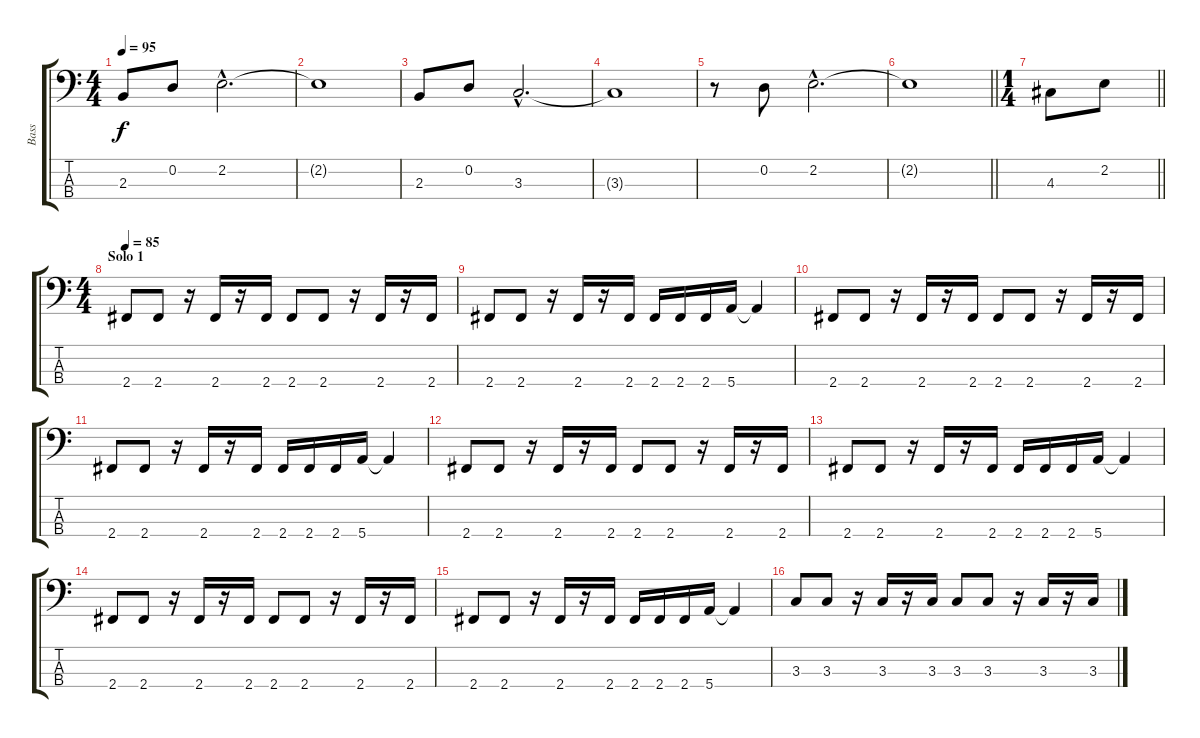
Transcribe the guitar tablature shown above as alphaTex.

\track ("Bass" "Bass") {instrument electricbassfinger}
\staff {score tabs}
\tuning (G2 D2 A1 E1) {hide}
\ts (4 4)
\tempo 95
\clef f4
\ks c
2.3.8{dy f} 0.2.8 2.2{hac}.2{d} |
2.2{t}.1 |
2.3.8 0.2.8 3.3{hac}.2{d} |
3.3{t}.1 |
r.8 0.2.8 2.2{hac}.2{d} |
\barLineRight lightlight
2.2{t}.1 |
\ts (1 4)
\barLineRight lightlight
4.3.8 2.2.8 |
\ts (4 4)
\section ("" "Solo 1")
\tempo 85
2.4.8 2.4.8 r.16 2.4.16 r.16 2.4.16 2.4.8 2.4.8 r.16 2.4.16 r.16 2.4.16 |
2.4.8 2.4.8 r.16 2.4.16 r.16 2.4.16 2.4.16 2.4.16 2.4.16 5.4.16 5.4{t}.4 |
2.4.8 2.4.8 r.16 2.4.16 r.16 2.4.16 2.4.8 2.4.8 r.16 2.4.16 r.16 2.4.16 |
2.4.8 2.4.8 r.16 2.4.16 r.16 2.4.16 2.4.16 2.4.16 2.4.16 5.4.16 5.4{t}.4 |
2.4.8 2.4.8 r.16 2.4.16 r.16 2.4.16 2.4.8 2.4.8 r.16 2.4.16 r.16 2.4.16 |
2.4.8 2.4.8 r.16 2.4.16 r.16 2.4.16 2.4.16 2.4.16 2.4.16 5.4.16 5.4{t}.4 |
2.4.8 2.4.8 r.16 2.4.16 r.16 2.4.16 2.4.8 2.4.8 r.16 2.4.16 r.16 2.4.16 |
2.4.8 2.4.8 r.16 2.4.16 r.16 2.4.16 2.4.16 2.4.16 2.4.16 5.4.16 5.4{t}.4 |
3.3.8 3.3.8 r.16 3.3.16 r.16 3.3.16 3.3.8 3.3.8 r.16 3.3.16 r.16 3.3.16
